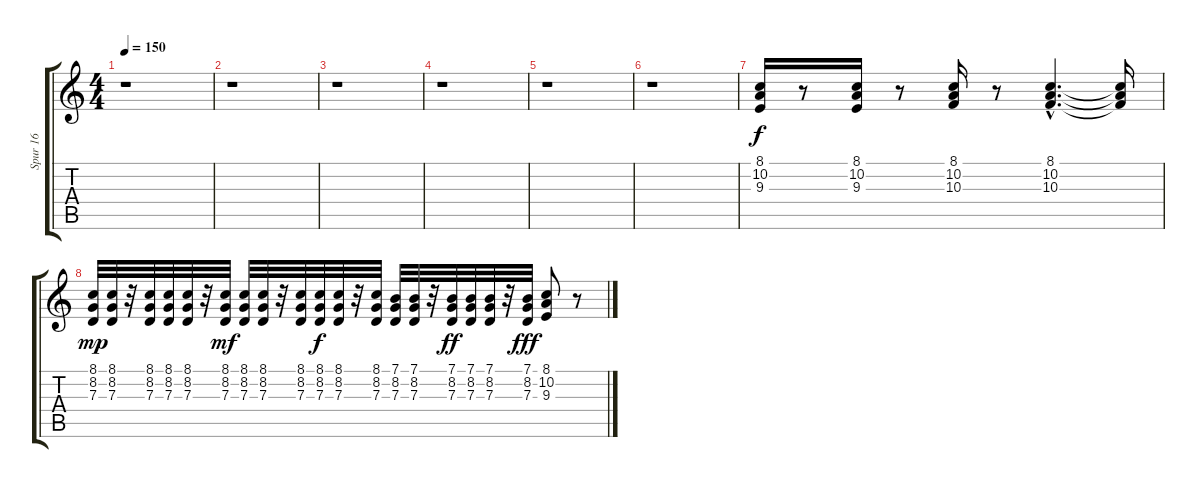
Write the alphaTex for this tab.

\track ("Spur 16" "Spur 16") {instrument lead8bassandlead}
\staff {score tabs}
\tuning (E4 B3 G3 D3 A2 E2) {hide}
\ts (4 4)
\tempo 150
\clef g2
\ks c
r.1{dy f} |
r.1 |
r.1 |
r.1 |
r.1 |
r.1 |
(8.1 10.2 9.3).16 r.8 (8.1 10.2 9.3).16 r.8 (8.1 10.2 10.3).16 r.8 (8.1{hac} 10.2{hac} 10.3{hac}).4{d} (8.1{t} 10.2{t} 10.3{t}).16 |
(8.1 8.2 7.3).32{dy mp} (8.1 8.2 7.3).32 r.32 (8.1 8.2 7.3).32 (8.1 8.2 7.3).32 (8.1 8.2 7.3).32 r.32 (8.1 8.2 7.3).32{dy mf} (8.1 8.2 7.3).32 (8.1 8.2 7.3).32 r.32 (8.1 8.2 7.3).32 (8.1 8.2 7.3).32{dy f} (8.1 8.2 7.3).32 r.32 (8.1 8.2 7.3).32 (7.1 8.2 7.3).32 (7.1 8.2 7.3).32 r.32 (7.1 8.2 7.3).32{dy ff} (7.1 8.2 7.3).32 (7.1 8.2 7.3).32 r.32 (7.1 8.2 7.3).32{dy fff} (8.1 10.2 9.3).8 r.8
